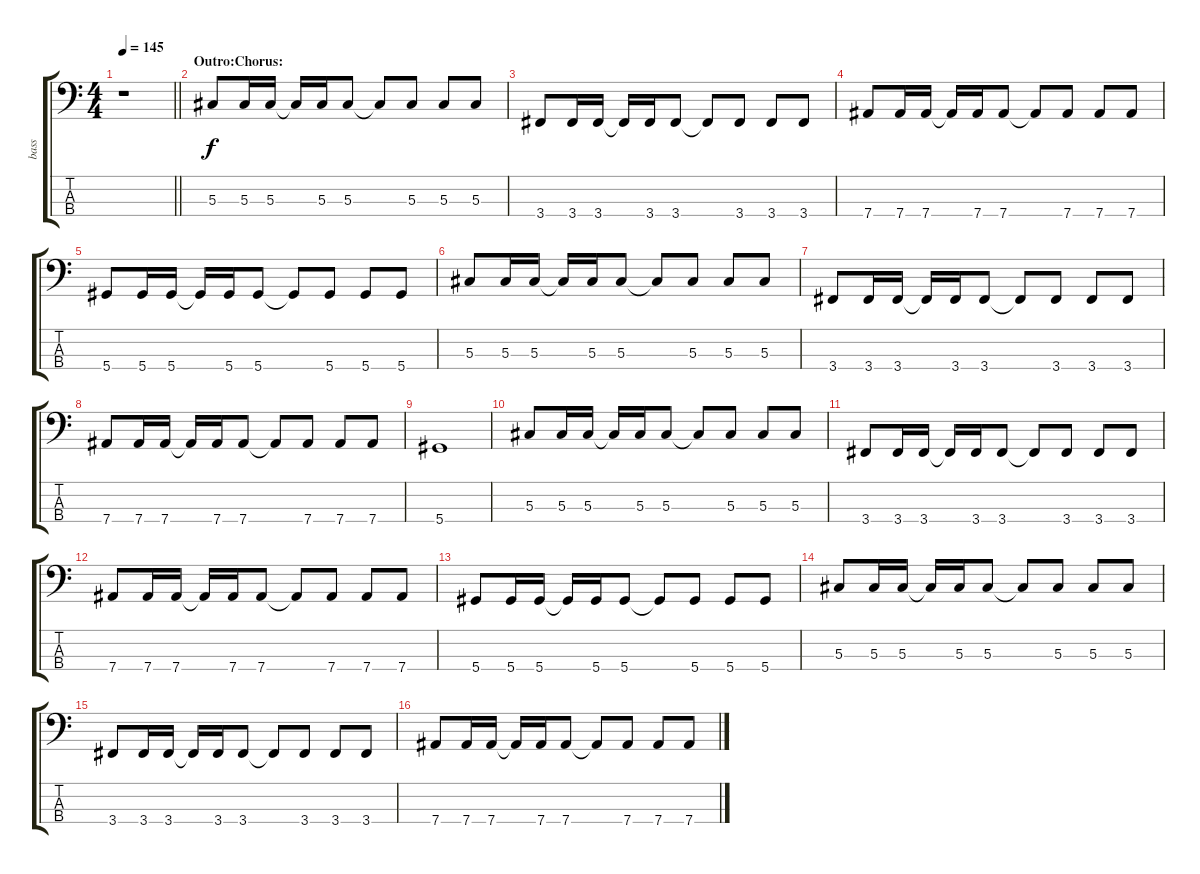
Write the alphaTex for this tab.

\track ("bass" "bass") {instrument electricbasspick}
\staff {score tabs}
\tuning (Gb2 Db2 Ab1 Eb1) {hide}
\ts (4 4)
\tempo 145
\clef f4
\barLineRight lightlight
\ks c
r.1{dy f} |
\section ("" "Outro:Chorus:")
5.3.8{volume 16} 5.3.16 5.3.16 5.3{t}.16 5.3.16 5.3.8 5.3{t}.8 5.3.8 5.3.8 5.3.8 |
3.4.8 3.4.16 3.4.16 3.4{t}.16 3.4.16 3.4.8 3.4{t}.8 3.4.8 3.4.8 3.4.8 |
7.4.8 7.4.16 7.4.16 7.4{t}.16 7.4.16 7.4.8 7.4{t}.8 7.4.8 7.4.8 7.4.8 |
5.4.8 5.4.16 5.4.16 5.4{t}.16 5.4.16 5.4.8 5.4{t}.8 5.4.8 5.4.8 5.4.8 |
5.3.8 5.3.16 5.3.16 5.3{t}.16 5.3.16 5.3.8 5.3{t}.8 5.3.8 5.3.8 5.3.8 |
3.4.8 3.4.16 3.4.16 3.4{t}.16 3.4.16 3.4.8 3.4{t}.8 3.4.8 3.4.8 3.4.8 |
7.4.8 7.4.16 7.4.16 7.4{t}.16 7.4.16 7.4.8 7.4{t}.8 7.4.8 7.4.8 7.4.8 |
5.4.1 |
5.3.8 5.3.16 5.3.16 5.3{t}.16 5.3.16 5.3.8 5.3{t}.8 5.3.8 5.3.8 5.3.8 |
3.4.8 3.4.16 3.4.16 3.4{t}.16 3.4.16 3.4.8 3.4{t}.8 3.4.8 3.4.8 3.4.8 |
7.4.8 7.4.16 7.4.16 7.4{t}.16 7.4.16 7.4.8 7.4{t}.8 7.4.8 7.4.8 7.4.8 |
5.4.8 5.4.16 5.4.16 5.4{t}.16 5.4.16 5.4.8 5.4{t}.8 5.4.8 5.4.8 5.4.8 |
5.3.8 5.3.16 5.3.16 5.3{t}.16 5.3.16 5.3.8 5.3{t}.8 5.3.8 5.3.8 5.3.8 |
3.4.8 3.4.16 3.4.16 3.4{t}.16 3.4.16 3.4.8 3.4{t}.8 3.4.8 3.4.8 3.4.8 |
7.4.8 7.4.16 7.4.16 7.4{t}.16 7.4.16 7.4.8 7.4{t}.8 7.4.8 7.4.8 7.4.8
